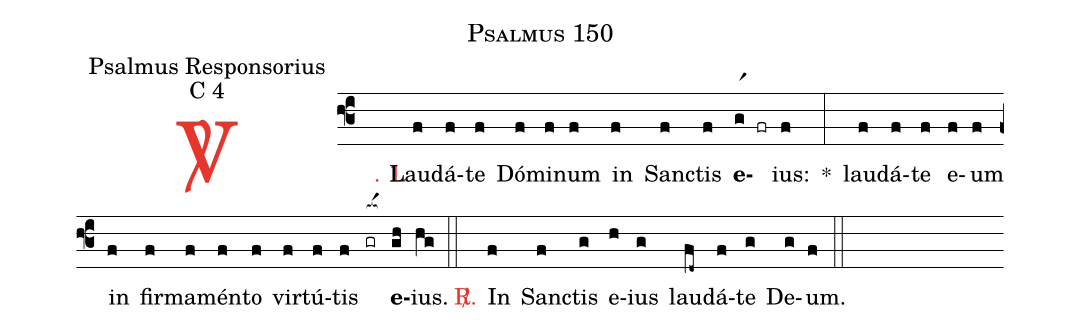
name: Psalmus 150;
office-part: Psalmus Responsorius;
mode: C 4;
%%
(f3)

<c><sp>V/</sp>. 1.</c>() Lau(f)dá(f)te(f) Dó(f)mi(f)num(f) in(f) Sanc(f)tis(f) <b>e</b>(gr1 fr)ius:(f) *(:) lau(f)dá(f)te(f) e(f)um(f) in(f) fir(f)ma(f)mén(f)to(f) vir(f)tú(f)tis(f) <nlba>(gr[ocba:1{])<b>e</b></nlba>(gh[ocba:0}])ius.(hg)

(::)

<nlba><c><sp>R/</sp>.</c>() In</nlba>(f) Sanc(f)tis(g) e(h)ius(g) lau(fd~)dá(f)te(g) De(g)um.(f)

(::)
